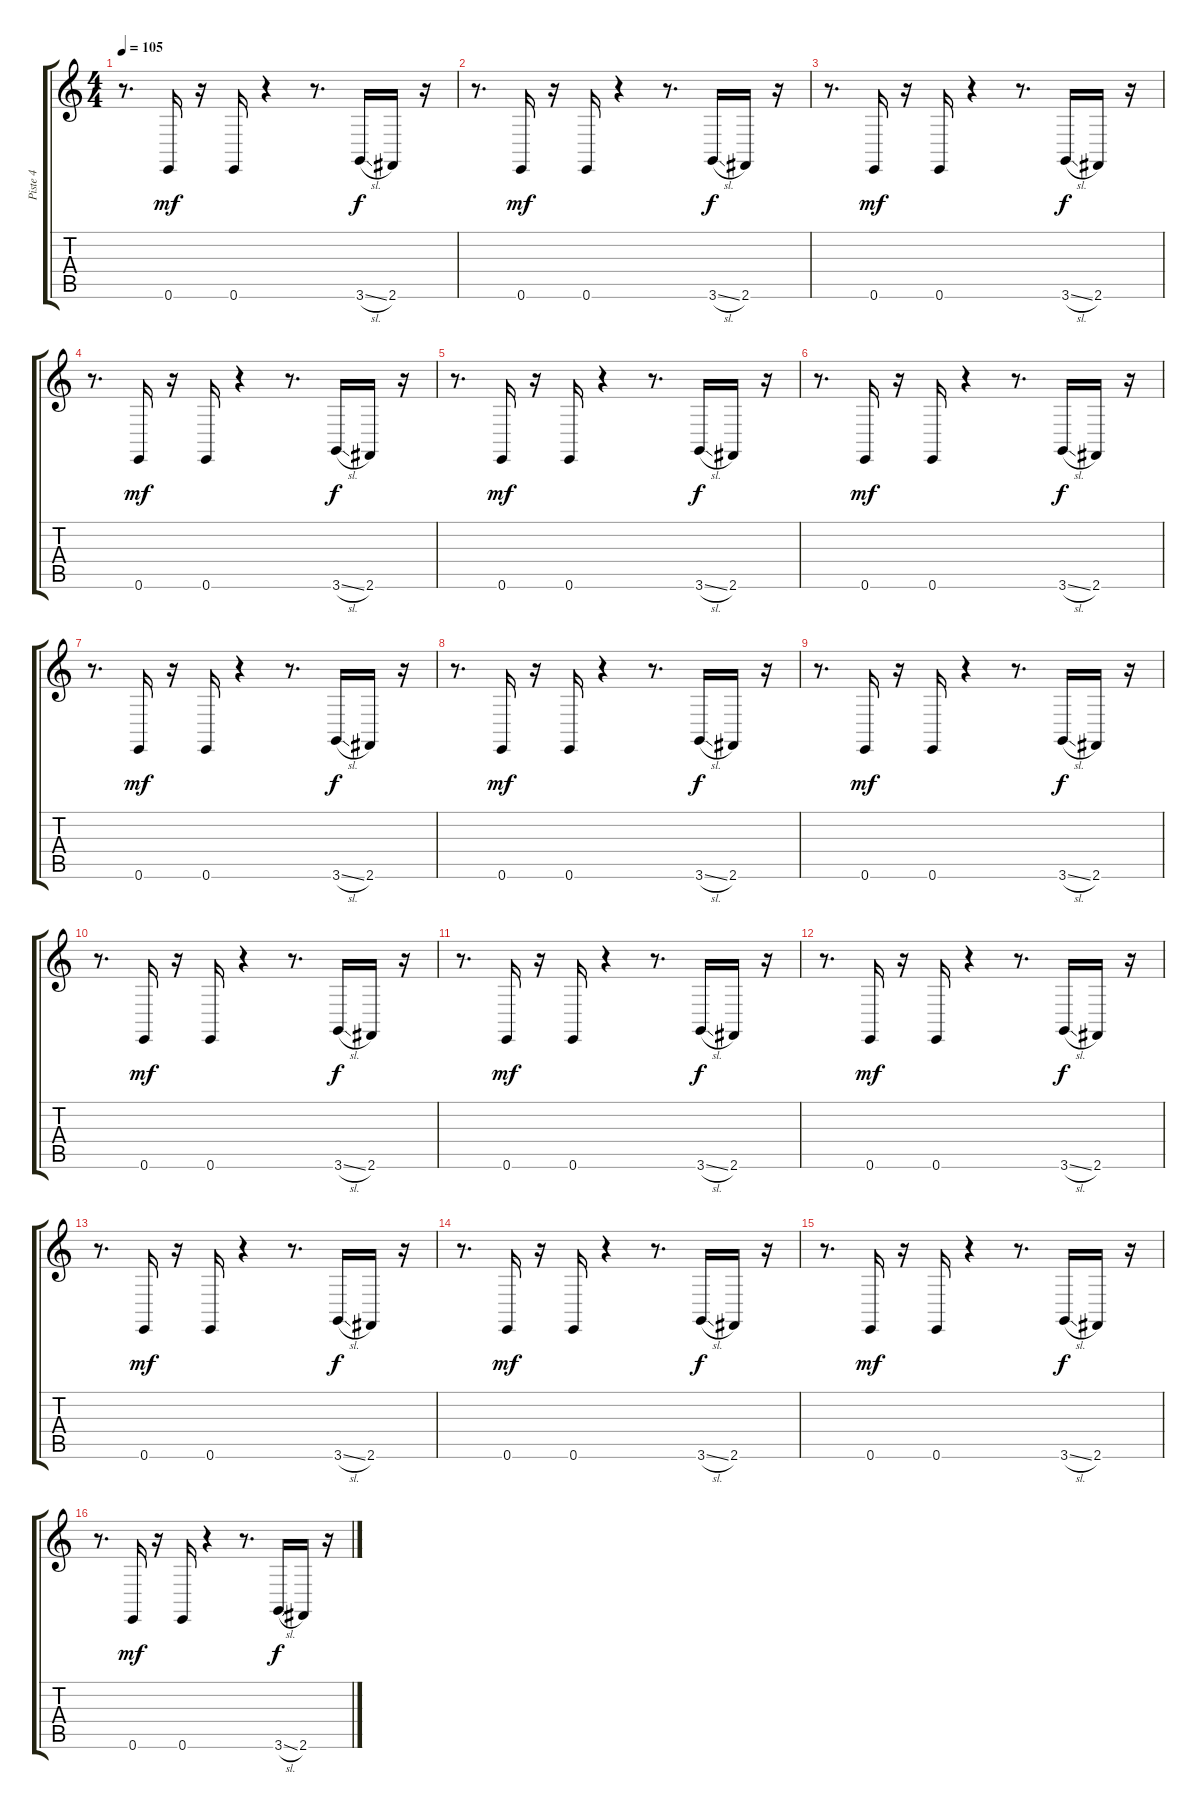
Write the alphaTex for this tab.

\track ("Piste 4" "Piste 4") {instrument synthbrass2}
\staff {score tabs}
\tuning (E4 B3 G3 D3 A2 E2) {hide}
\ts (4 4)
\tempo 105
\clef g2
\ks c
r.8{d dy f} 0.6.16{dy mf} r.16 0.6.16 r.4 r.8{d} 3.6{sl}.16{dy f} 2.6.16 r.16 |
r.8{d} 0.6.16{dy mf} r.16 0.6.16 r.4 r.8{d} 3.6{sl}.16{dy f} 2.6.16 r.16 |
r.8{d} 0.6.16{dy mf} r.16 0.6.16 r.4 r.8{d} 3.6{sl}.16{dy f} 2.6.16 r.16 |
r.8{d} 0.6.16{dy mf} r.16 0.6.16 r.4 r.8{d} 3.6{sl}.16{dy f} 2.6.16 r.16 |
r.8{d} 0.6.16{dy mf} r.16 0.6.16 r.4 r.8{d} 3.6{sl}.16{dy f} 2.6.16 r.16 |
r.8{d} 0.6.16{dy mf} r.16 0.6.16 r.4 r.8{d} 3.6{sl}.16{dy f} 2.6.16 r.16 |
r.8{d} 0.6.16{dy mf} r.16 0.6.16 r.4 r.8{d} 3.6{sl}.16{dy f} 2.6.16 r.16 |
r.8{d} 0.6.16{dy mf} r.16 0.6.16 r.4 r.8{d} 3.6{sl}.16{dy f} 2.6.16 r.16 |
r.8{d} 0.6.16{dy mf} r.16 0.6.16 r.4 r.8{d} 3.6{sl}.16{dy f} 2.6.16 r.16 |
r.8{d} 0.6.16{dy mf} r.16 0.6.16 r.4 r.8{d} 3.6{sl}.16{dy f} 2.6.16 r.16 |
r.8{d} 0.6.16{dy mf} r.16 0.6.16 r.4 r.8{d} 3.6{sl}.16{dy f} 2.6.16 r.16 |
r.8{d} 0.6.16{dy mf} r.16 0.6.16 r.4 r.8{d} 3.6{sl}.16{dy f} 2.6.16 r.16 |
r.8{d} 0.6.16{dy mf} r.16 0.6.16 r.4 r.8{d} 3.6{sl}.16{dy f} 2.6.16 r.16 |
r.8{d} 0.6.16{dy mf} r.16 0.6.16 r.4 r.8{d} 3.6{sl}.16{dy f} 2.6.16 r.16 |
r.8{d} 0.6.16{dy mf} r.16 0.6.16 r.4 r.8{d} 3.6{sl}.16{dy f} 2.6.16 r.16 |
r.8{d} 0.6.16{dy mf} r.16 0.6.16 r.4 r.8{d} 3.6{sl}.16{dy f} 2.6.16 r.16
